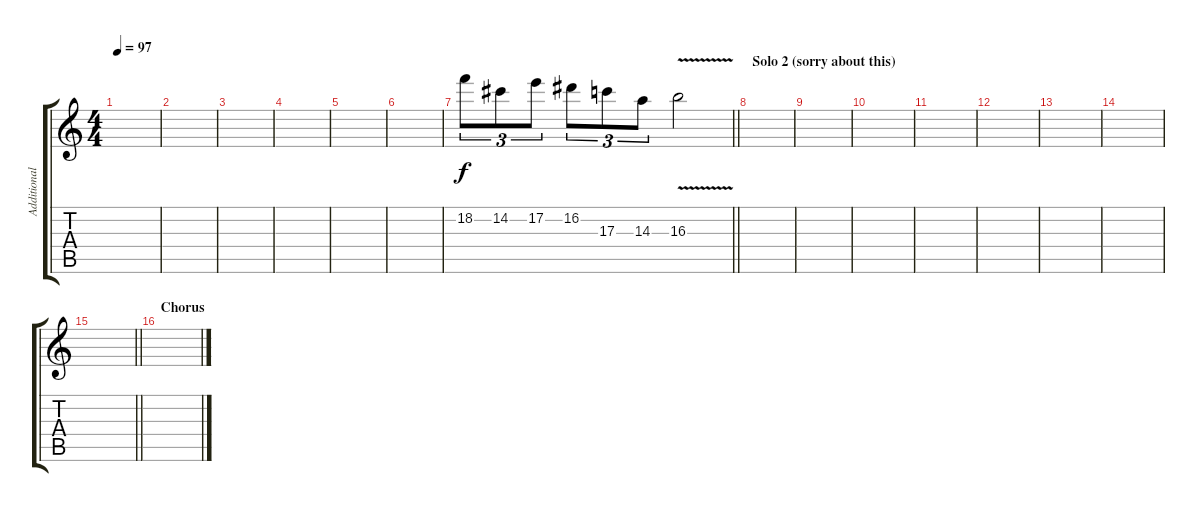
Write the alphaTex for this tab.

\track ("Additional Guitar" "Additional") {instrument distortionguitar}
\staff {score tabs}
\tuning (E4 B3 G3 D3 A2 D2) {hide}
\ts (4 4)
\tempo 97
\clef g2
\ks c
|
|
|
|
|
|
\barLineRight lightlight
18.2.8{tu (3 2)} 14.2.8{tu (3 2)} 17.2.8{tu (3 2)} 16.2.8{tu (3 2)} 17.3.8{tu (3 2)} 14.3.8{tu (3 2)} 16.3{v}.2 |
\section ("" "Solo 2 (sorry about this)")
|
|
|
|
|
|
|
\barLineRight lightlight
|
\section ("" "Chorus")
